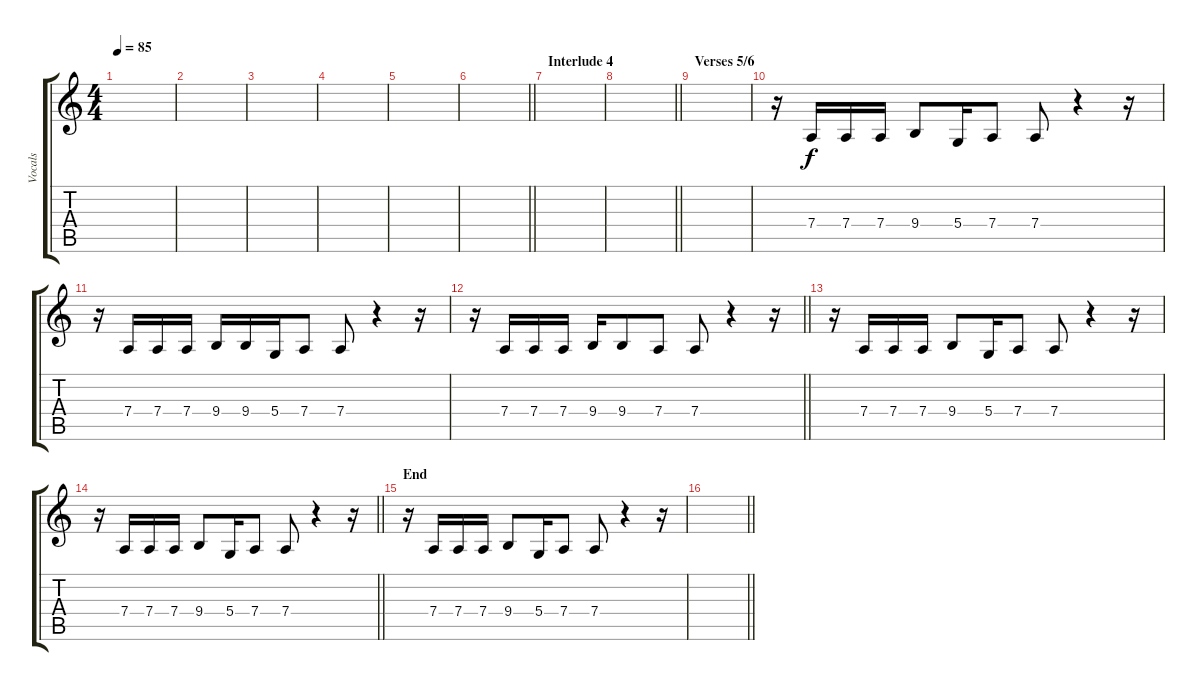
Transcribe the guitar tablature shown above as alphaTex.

\track ("Vocals" "Vocals") {instrument lead6voice}
\staff {score tabs}
\tuning (E4 B3 G3 D3 A2 E2) {hide}
\ts (4 4)
\tempo 85
\clef g2
\ks c
|
|
|
|
|
\barLineRight lightlight
|
\section ("" "Interlude 4")
|
\barLineRight lightlight
|
\section ("" "Verses 5/6")
|
r.16 7.4.16 7.4.16 7.4.16 9.4.8 5.4.16 7.4.8 7.4.8 r.4 r.16 |
r.16 7.4.16 7.4.16 7.4.16 9.4.16 9.4.16 5.4.16 7.4.8 7.4.8 r.4 r.16 |
\barLineRight lightlight
r.16 7.4.16 7.4.16 7.4.16 9.4.16 9.4.8 7.4.8 7.4.8 r.4 r.16 |
r.16 7.4.16 7.4.16 7.4.16 9.4.8 5.4.16 7.4.8 7.4.8 r.4 r.16 |
\barLineRight lightlight
r.16 7.4.16 7.4.16 7.4.16 9.4.8 5.4.16 7.4.8 7.4.8 r.4 r.16 |
\section ("" "End")
r.16 7.4.16 7.4.16 7.4.16 9.4.8 5.4.16 7.4.8 7.4.8 r.4 r.16 |
\barLineRight lightlight
